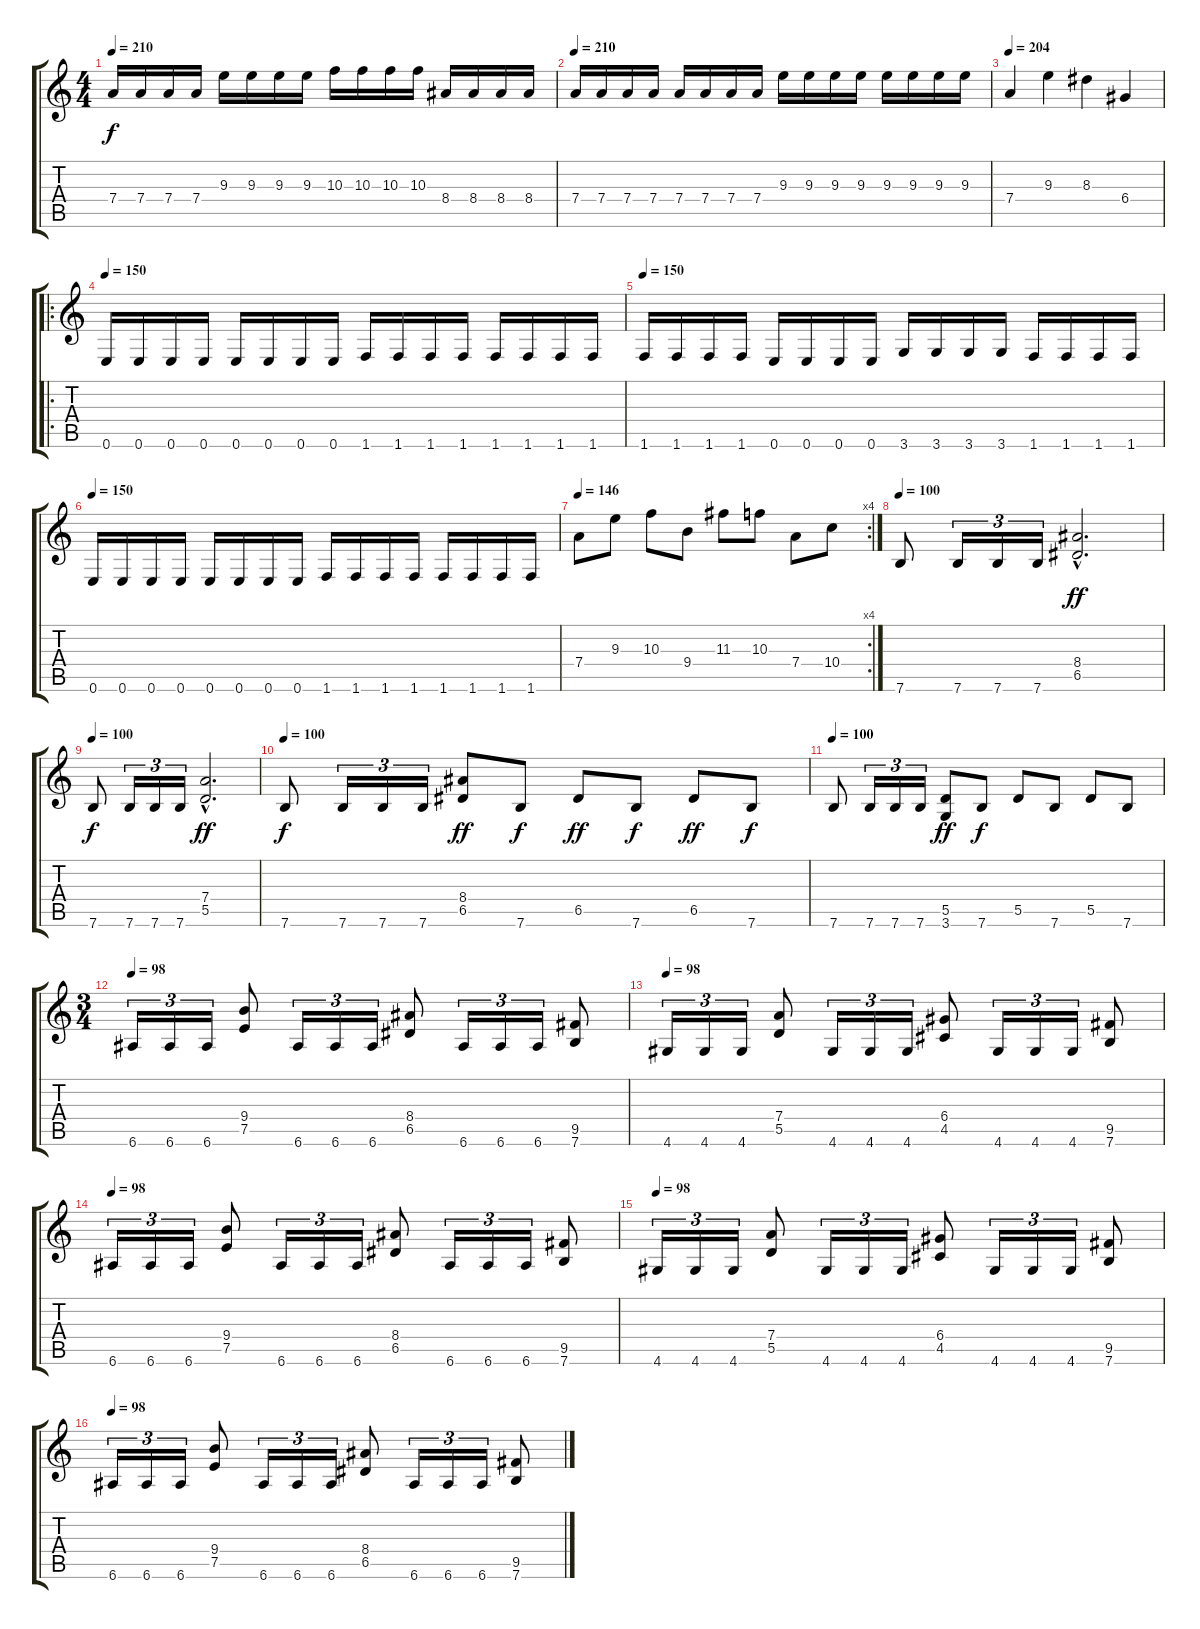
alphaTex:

\track "" {instrument distortionguitar}
\staff {score tabs}
\tuning (E4 B3 G3 D3 A2 E2) {hide}
\ts (4 4)
\tempo 210
\clef g2
\ks c
7.4.16{dy f} 7.4.16 7.4.16 7.4.16 9.3.16 9.3.16 9.3.16 9.3.16 10.3.16 10.3.16 10.3.16 10.3.16 8.4.16 8.4.16 8.4.16 8.4.16 |
\tempo 210
7.4.16 7.4.16 7.4.16 7.4.16 7.4.16 7.4.16 7.4.16 7.4.16 9.3.16 9.3.16 9.3.16 9.3.16 9.3.16 9.3.16 9.3.16 9.3.16 |
\tempo 204
7.4.4 9.3.4 8.3.4 6.4.4 |
\ro
\tempo 150
0.6.16 0.6.16 0.6.16 0.6.16 0.6.16 0.6.16 0.6.16 0.6.16 1.6.16 1.6.16 1.6.16 1.6.16 1.6.16 1.6.16 1.6.16 1.6.16 |
\tempo 150
1.6.16 1.6.16 1.6.16 1.6.16 0.6.16 0.6.16 0.6.16 0.6.16 3.6.16 3.6.16 3.6.16 3.6.16 1.6.16 1.6.16 1.6.16 1.6.16 |
\tempo 150
0.6.16 0.6.16 0.6.16 0.6.16 0.6.16 0.6.16 0.6.16 0.6.16 1.6.16 1.6.16 1.6.16 1.6.16 1.6.16 1.6.16 1.6.16 1.6.16 |
\rc 4
\tempo 146
7.4.8 9.3.8 10.3.8 9.4.8 11.3.8 10.3.8 7.4.8 10.4.8 |
\tempo 100
7.6.8 7.6.16{tu (3 2)} 7.6.16{tu (3 2)} 7.6.16{tu (3 2)} (8.4{hac} 6.5{hac}).2{d dy ff} |
\tempo 100
7.6.8{dy f} 7.6.16{tu (3 2)} 7.6.16{tu (3 2)} 7.6.16{tu (3 2)} (7.4{hac} 5.5{hac}).2{d dy ff} |
\tempo 100
7.6.8{dy f} 7.6.16{tu (3 2)} 7.6.16{tu (3 2)} 7.6.16{tu (3 2)} (8.4 6.5).8{dy ff} 7.6.8{dy f} 6.5.8{dy ff} 7.6.8{dy f} 6.5.8{dy ff} 7.6.8{dy f} |
\tempo 100
7.6.8 7.6.16{tu (3 2)} 7.6.16{tu (3 2)} 7.6.16{tu (3 2)} (5.5 3.6).8{dy ff} 7.6.8{dy f} 5.5.8 7.6.8 5.5.8 7.6.8 |
\ts (3 4)
\tempo 98
6.6.16{tu (3 2)} 6.6.16{tu (3 2)} 6.6.16{tu (3 2)} (9.4 7.5).8 6.6.16{tu (3 2)} 6.6.16{tu (3 2)} 6.6.16{tu (3 2)} (8.4 6.5).8 6.6.16{tu (3 2)} 6.6.16{tu (3 2)} 6.6.16{tu (3 2)} (9.5 7.6).8 |
\tempo 98
4.6.16{tu (3 2)} 4.6.16{tu (3 2)} 4.6.16{tu (3 2)} (7.4 5.5).8 4.6.16{tu (3 2)} 4.6.16{tu (3 2)} 4.6.16{tu (3 2)} (6.4 4.5).8 4.6.16{tu (3 2)} 4.6.16{tu (3 2)} 4.6.16{tu (3 2)} (9.5 7.6).8 |
\tempo 98
6.6.16{tu (3 2)} 6.6.16{tu (3 2)} 6.6.16{tu (3 2)} (9.4 7.5).8 6.6.16{tu (3 2)} 6.6.16{tu (3 2)} 6.6.16{tu (3 2)} (8.4 6.5).8 6.6.16{tu (3 2)} 6.6.16{tu (3 2)} 6.6.16{tu (3 2)} (9.5 7.6).8 |
\tempo 98
4.6.16{tu (3 2)} 4.6.16{tu (3 2)} 4.6.16{tu (3 2)} (7.4 5.5).8 4.6.16{tu (3 2)} 4.6.16{tu (3 2)} 4.6.16{tu (3 2)} (6.4 4.5).8 4.6.16{tu (3 2)} 4.6.16{tu (3 2)} 4.6.16{tu (3 2)} (9.5 7.6).8 |
\tempo 98
6.6.16{tu (3 2)} 6.6.16{tu (3 2)} 6.6.16{tu (3 2)} (9.4 7.5).8 6.6.16{tu (3 2)} 6.6.16{tu (3 2)} 6.6.16{tu (3 2)} (8.4 6.5).8 6.6.16{tu (3 2)} 6.6.16{tu (3 2)} 6.6.16{tu (3 2)} (9.5 7.6).8
